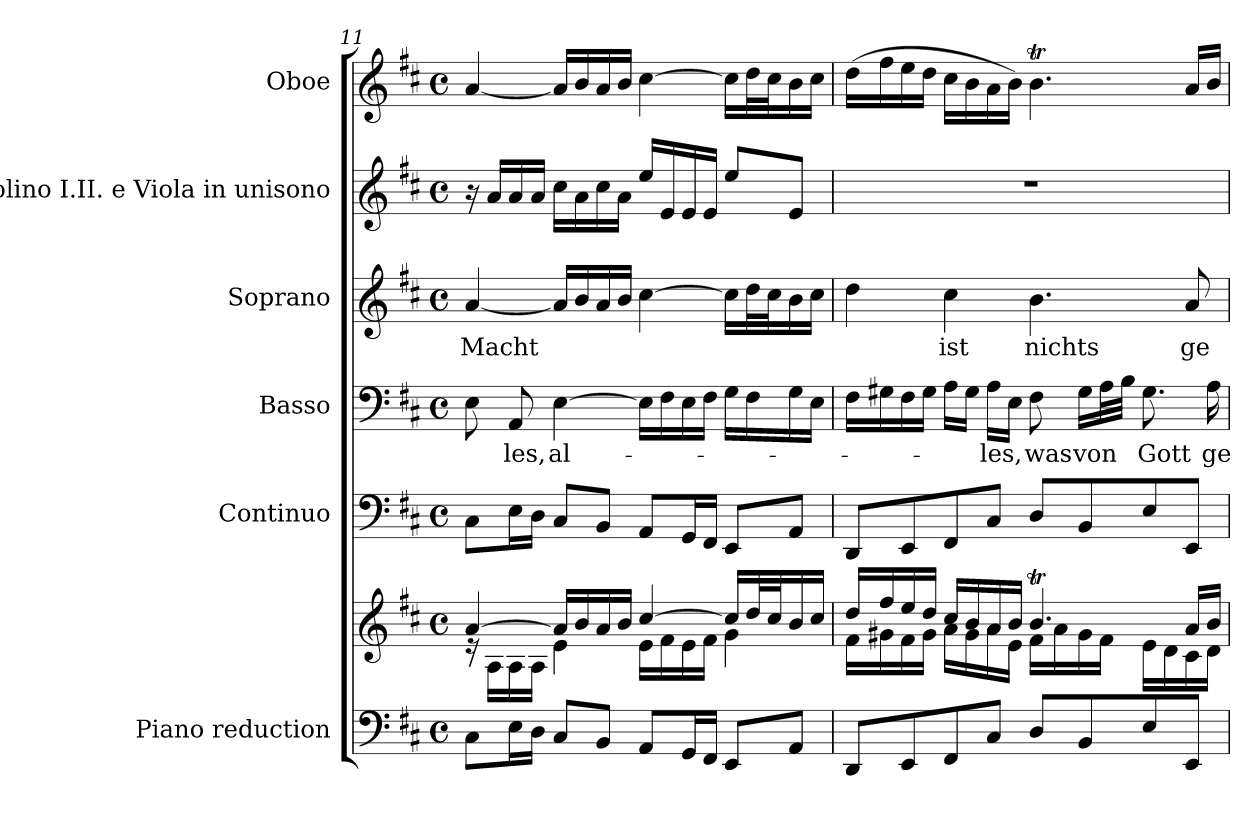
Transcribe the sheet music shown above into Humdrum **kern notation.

**kern	**kern	**kern	**kern	**text	**kern	**text	**kern	**kern
*part6	*part6	*part5	*part4	*part4	*part3	*part3	*part2	*part1
*staff7	*staff6	*staff5	*staff4	*staff4	*staff3	*staff3	*staff2	*staff1
*I"Piano reduction	*	*I"Continuo	*I"Basso	*	*I"Soprano	*	*I"Violino I.II. e Viola in unisono	*I"Oboe
*I'Pno	*	*	*	*	*	*	*	*I'Ob
*clefF4	*clefG2	*clefF4	*clefF4	*	*clefG2	*	*clefG2	*clefG2
*k[f#c#]	*k[f#c#]	*k[f#c#]	*k[f#c#]	*	*k[f#c#]	*	*k[f#c#]	*k[f#c#]
*M4/4	*M4/4	*M4/4	*M4/4	*	*M4/4	*	*M4/4	*M4/4
*met(c)	*met(c)	*met(c)	*met(c)	*	*met(c)	*	*met(c)	*met(c)
=11	=11	=11	=11	=11	=11	=11	=11	=11
*	*^	*	*	*	*	*	*	*
!	!	!	!	!	!	!	!LO:LY:b	!	!
8C#\L	[4a/	16re	8C#\L	8E\	.	[4a/	-Macht	16r	[4a/
.	.	16A\LL	.	.	.	.	.	16a/LL	.
!	!	!	!	!	!LO:LY:b	!	!	!	!
16E\L	.	16A\	16E\L	8AA/	les,	.	.	16a/	.
16D\JJ	.	16A\JJ	16D\JJ	.	.	.	.	16a/JJ	.
!	!	!	!	!	!LO:LY:b	!	!	!	!
8C#/L	16a/LL]	4e\	8C#/L	[4E\	al-	16a/LL]	.	16cc#\LL	16a/LL]
.	16b/	.	.	.	.	16b/	.	16a\	16b/
8BB/J	16a/	.	8BB/J	.	.	16a/	.	16cc#\	16a/
.	16b/JJ	.	.	.	.	16b/JJ	.	16a\JJ	16b/JJ
8AA/L	[4cc#/	16e\LL	8AA/L	16E\LL]	.	[4cc#\	.	16ee/LL	[4cc#\
.	.	16f#\	.	16F#\	.	.	.	16e/	.
16GG/L	.	16e\	16GG/L	16E\	.	.	.	16e/	.
16FF#/JJ	.	16f#\JJ	16FF#/JJ	16F#\JJ	.	.	.	16e/JJ	.
8EE/L	16cc#/LL]	4g\	8EE/L	16G\LL	.	16cc#\LL]	.	8ee/L	16cc#\LL]
.	32dd/L	.	.	16F#\	.	32dd\L	.	.	32dd\L
.	32cc#/J	.	.	.	.	32cc#\J	.	.	32cc#\J
8AA/J	16b/	.	8AA/J	16G\	.	16b\	.	8e/J	16b\
.	16cc#/JJ	.	.	16E\JJ	.	16cc#\JJ	.	.	16cc#\JJ
!!LO:PB:g=z
=12	=12	=12	=12	=12	=12	=12	=12	=12	=12
8DD/L	16dd/LL	16f#\LL	8DD/L	16F#\LL	.	4dd\	.	1r	(>16dd\LL
.	16ff#/	16g#X\	.	16G#X\	.	.	.	.	16ff#\
8EE/	16ee/	16f#\	8EE/	16F#\	.	.	.	.	16ee\
.	16dd/JJ	16g#\JJ	.	16G#\JJ	.	.	.	.	16dd\JJ
!	!	!	!	!	!	!	!LO:LY:b	!	!
8FF#/	16cc#/LL	16a\LL	8FF#/	16A\LL	.	4cc#\	ist	.	16cc#\LL
.	16b/	16g#\	.	16G#\JJ	.	.	.	.	16b\
!	!	!	!	!	!LO:LY:b	!	!	!	!
8C#/J	16a/	16a\	8C#/J	16A\LL	les,	.	.	.	16a\
.	16b/JJ	16e\JJ	.	16E\JJ	.	.	.	.	16b\JJ)
!	!	!	!	!	!LO:LY:b	!	!LO:LY:b	!	!
8D/L	4.bT/	16f#\LL	8D/L	8F#\	was	4.b\	nichts	.	4.bT\
.	.	16a\	.	.	.	.	.	.	.
!	!	!	!	!	!LO:LY:b	!	!	!	!
8BB/	.	16g#\	8BB/	16G#\LL	von	.	.	.	.
.	.	16f#\JJ	.	32A\L	.	.	.	.	.
.	.	.	.	32B\JJJ	.	.	.	.	.
!	!	!	!	!	!LO:LY:b	!	!	!	!
8E/	.	16e\LL	8E/	8.G#\	Gott	.	.	.	.
.	.	16d\	.	.	.	.	.	.	.
!	!	!	!	!	!	!	!LO:LY:b	!	!
8EE/J	16a/LL	16c#\	8EE/J	.	.	8a/	ge-	.	16a/LL
!	!	!	!	!	!LO:LY:b	!	!	!	!
.	16b/JJ	16d\JJ	.	16A\	ge-	.	.	.	16b/JJ
*	*v	*v	*	*	*	*	*	*	*
=	=	=	=	=	=	=	=	=
*-	*-	*-	*-	*-	*-	*-	*-	*-
